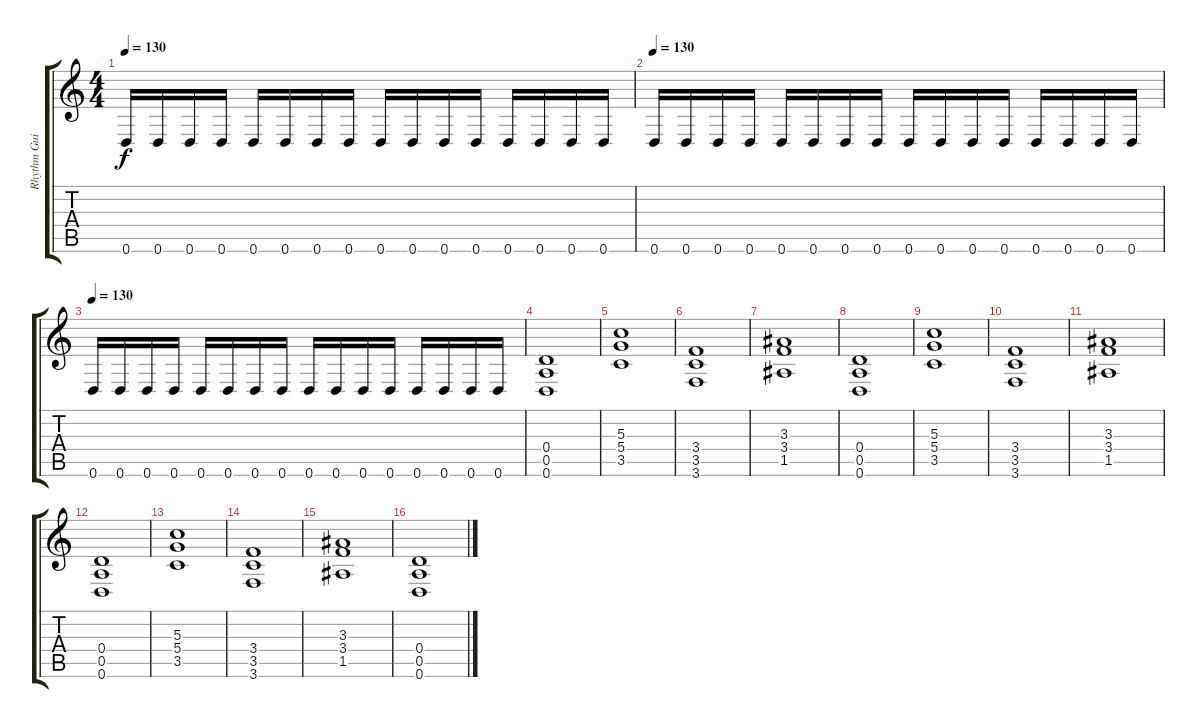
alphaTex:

\track ("Rhythm Guitar 2" "Rhythm Gui") {instrument overdrivenguitar}
\staff {score tabs}
\tuning (E4 B3 G3 D3 A2 D2) {hide}
\ts (4 4)
\tempo 130
\clef g2
\ks c
0.6.16{dy f} 0.6.16 0.6.16 0.6.16 0.6.16 0.6.16 0.6.16 0.6.16 0.6.16 0.6.16 0.6.16 0.6.16 0.6.16 0.6.16 0.6.16 0.6.16 |
\tempo 130
0.6.16 0.6.16 0.6.16 0.6.16 0.6.16 0.6.16 0.6.16 0.6.16 0.6.16 0.6.16 0.6.16 0.6.16 0.6.16 0.6.16 0.6.16 0.6.16 |
\tempo 130
0.6.16 0.6.16 0.6.16 0.6.16 0.6.16 0.6.16 0.6.16 0.6.16 0.6.16 0.6.16 0.6.16 0.6.16 0.6.16 0.6.16 0.6.16 0.6.16 |
(0.4 0.5 0.6).1 |
(5.3 5.4 3.5).1 |
(3.4 3.5 3.6).1 |
(3.3 3.4 1.5).1 |
(0.4 0.5 0.6).1 |
(5.3 5.4 3.5).1 |
(3.4 3.5 3.6).1 |
(3.3 3.4 1.5).1 |
(0.4 0.5 0.6).1 |
(5.3 5.4 3.5).1 |
(3.4 3.5 3.6).1 |
(3.3 3.4 1.5).1 |
(0.4 0.5 0.6).1
